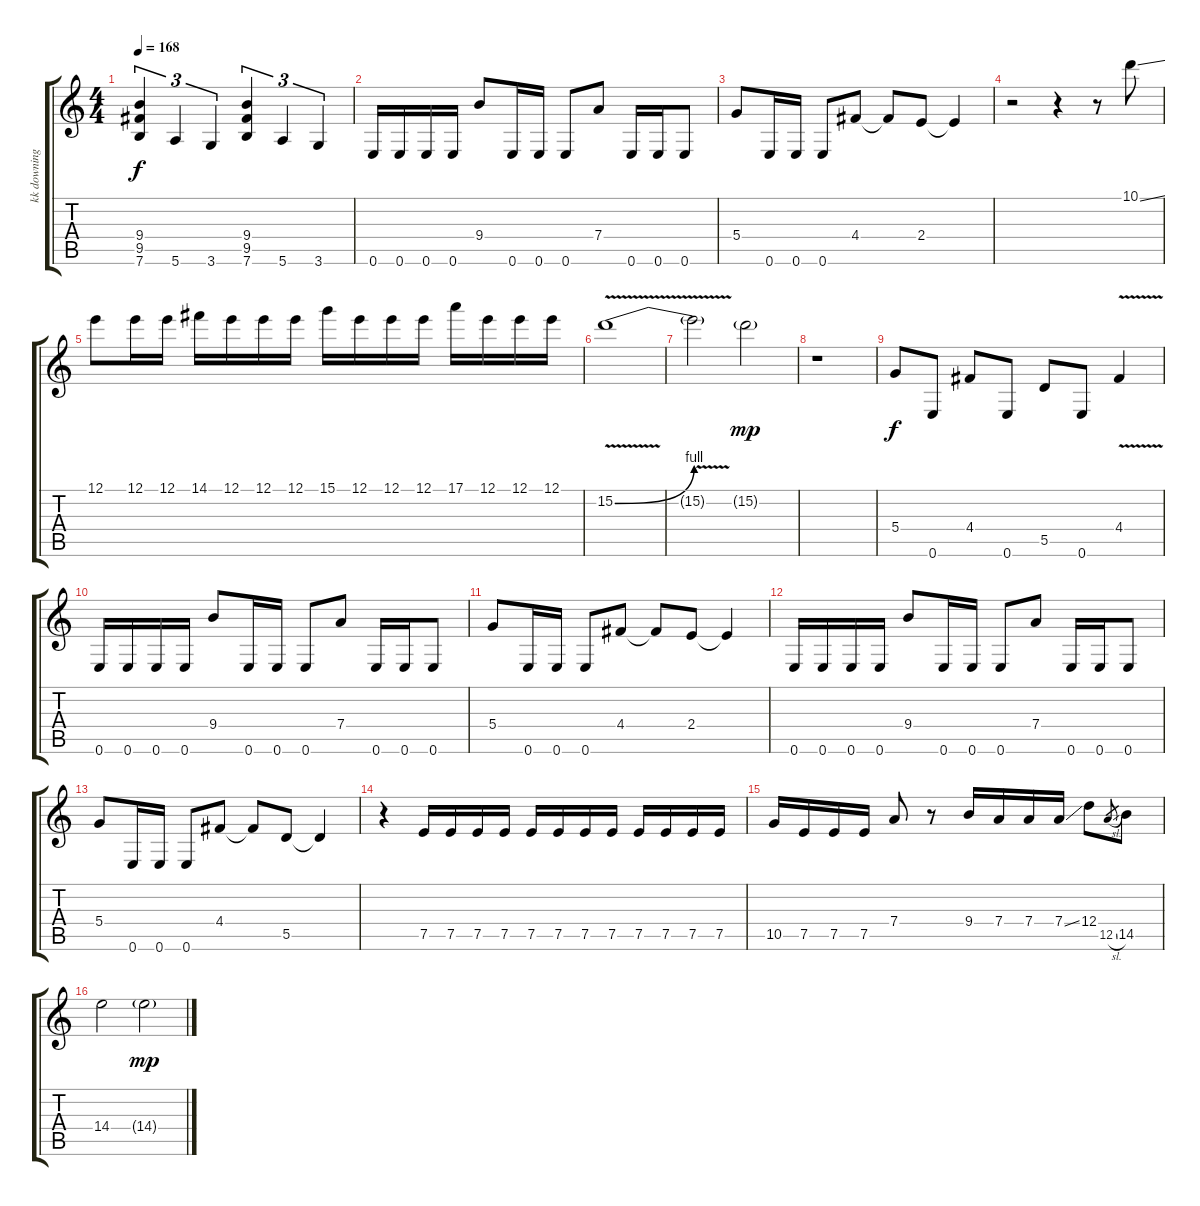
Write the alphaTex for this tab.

\track ("kk downing" "kk downing") {instrument distortionguitar}
\staff {score tabs}
\tuning (E4 B3 G3 D3 A2 E2) {hide}
\ts (4 4)
\tempo 168
\clef g2
\ks c
(9.4 9.5 7.6).4{tu (3 2) dy f} 5.6.4{tu (3 2)} 3.6.4{tu (3 2)} (9.4 9.5 7.6).4{tu (3 2)} 5.6.4{tu (3 2)} 3.6.4{tu (3 2)} |
0.6.16 0.6.16 0.6.16 0.6.16 9.4.8 0.6.16 0.6.16 0.6.8 7.4.8 0.6.16 0.6.16 0.6.8 |
5.4.8 0.6.16 0.6.16 0.6.8 4.4.8 4.4{t}.8 2.4.8 2.4{t}.4 |
r.2 r.4 r.8 10.1{ss}.8 |
12.1.8 12.1.16 12.1.16 14.1.16 12.1.16 12.1.16 12.1.16 15.1.16 12.1.16 12.1.16 12.1.16 17.1.16 12.1.16 12.1.16 12.1.16 |
15.2{be (bend 0 0 60 4) v}.1 |
15.2{v t}.2 15.2{g}.2{dy mp} |
r.1 |
5.4.8{dy f} 0.6.8 4.4.8 0.6.8 5.5.8 0.6.8 4.4{v}.4 |
0.6.16 0.6.16 0.6.16 0.6.16 9.4.8 0.6.16 0.6.16 0.6.8 7.4.8 0.6.16 0.6.16 0.6.8 |
5.4.8 0.6.16 0.6.16 0.6.8 4.4.8 4.4{t}.8 2.4.8 2.4{t}.4 |
0.6.16 0.6.16 0.6.16 0.6.16 9.4.8 0.6.16 0.6.16 0.6.8 7.4.8 0.6.16 0.6.16 0.6.8 |
5.4.8 0.6.16 0.6.16 0.6.8 4.4.8 4.4{t}.8 5.5.8 5.5{t}.4 |
r.4 7.5.16 7.5.16 7.5.16 7.5.16 7.5.16 7.5.16 7.5.16 7.5.16 7.5.16 7.5.16 7.5.16 7.5.16 |
10.5.16 7.5.16 7.5.16 7.5.16 7.4.8 r.8 9.4.16 7.4.16 7.4.16 7.4{ss}.16 12.4.8 12.5{sl}.8{gr} 14.5.8 |
14.4.2 14.4{g}.2{dy mp}
